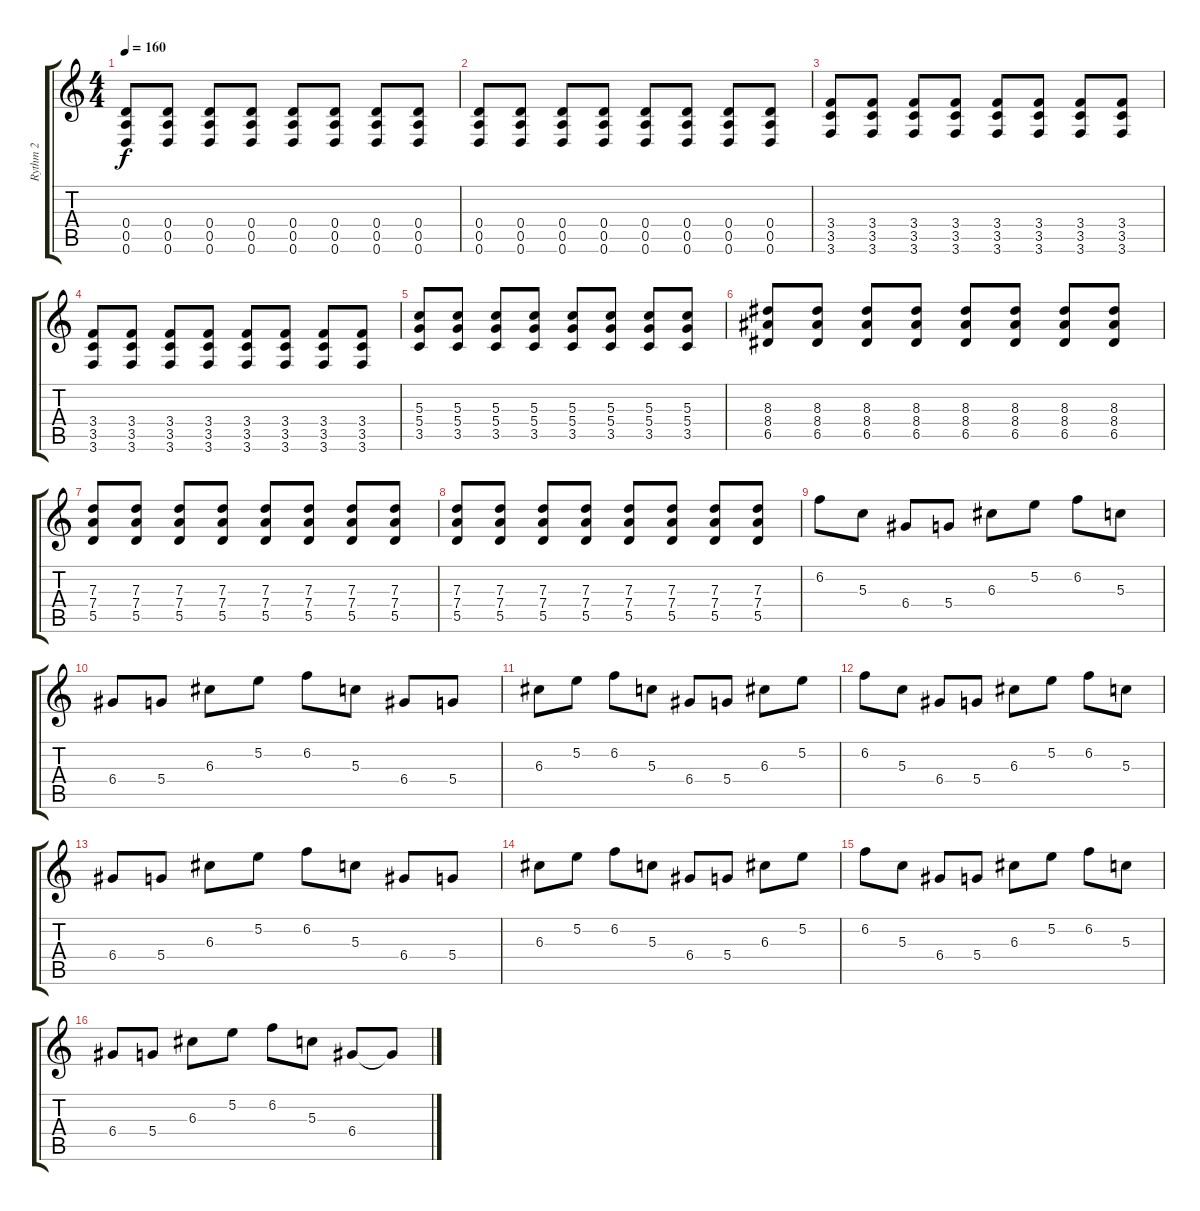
\track ("Rythm 2" "Rythm 2") {instrument distortionguitar}
\staff {score tabs}
\tuning (E4 B3 G3 D3 A2 D2) {hide}
\ts (4 4)
\tempo 160
\clef g2
\ks c
(0.4 0.5 0.6).8{dy f} (0.4 0.5 0.6).8 (0.4 0.5 0.6).8 (0.4 0.5 0.6).8 (0.4 0.5 0.6).8 (0.4 0.5 0.6).8 (0.4 0.5 0.6).8 (0.4 0.5 0.6).8 |
(0.4 0.5 0.6).8 (0.4 0.5 0.6).8 (0.4 0.5 0.6).8 (0.4 0.5 0.6).8 (0.4 0.5 0.6).8 (0.4 0.5 0.6).8 (0.4 0.5 0.6).8 (0.4 0.5 0.6).8 |
(3.4 3.5 3.6).8 (3.4 3.5 3.6).8 (3.4 3.5 3.6).8 (3.4 3.5 3.6).8 (3.4 3.5 3.6).8 (3.4 3.5 3.6).8 (3.4 3.5 3.6).8 (3.4 3.5 3.6).8 |
(3.4 3.5 3.6).8 (3.4 3.5 3.6).8 (3.4 3.5 3.6).8 (3.4 3.5 3.6).8 (3.4 3.5 3.6).8 (3.4 3.5 3.6).8 (3.4 3.5 3.6).8 (3.4 3.5 3.6).8 |
(5.3 5.4 3.5).8 (5.3 5.4 3.5).8 (5.3 5.4 3.5).8 (5.3 5.4 3.5).8 (5.3 5.4 3.5).8 (5.3 5.4 3.5).8 (5.3 5.4 3.5).8 (5.3 5.4 3.5).8 |
(8.3 8.4 6.5).8 (8.3 8.4 6.5).8 (8.3 8.4 6.5).8 (8.3 8.4 6.5).8 (8.3 8.4 6.5).8 (8.3 8.4 6.5).8 (8.3 8.4 6.5).8 (8.3 8.4 6.5).8 |
(7.3 7.4 5.5).8 (7.3 7.4 5.5).8 (7.3 7.4 5.5).8 (7.3 7.4 5.5).8 (7.3 7.4 5.5).8 (7.3 7.4 5.5).8 (7.3 7.4 5.5).8 (7.3 7.4 5.5).8 |
(7.3 7.4 5.5).8 (7.3 7.4 5.5).8 (7.3 7.4 5.5).8 (7.3 7.4 5.5).8 (7.3 7.4 5.5).8 (7.3 7.4 5.5).8 (7.3 7.4 5.5).8 (7.3 7.4 5.5).8 |
6.2.8 5.3.8 6.4.8 5.4.8 6.3.8 5.2.8 6.2.8 5.3.8 |
6.4.8 5.4.8 6.3.8 5.2.8 6.2.8 5.3.8 6.4.8 5.4.8 |
6.3.8 5.2.8 6.2.8 5.3.8 6.4.8 5.4.8 6.3.8 5.2.8 |
6.2.8 5.3.8 6.4.8 5.4.8 6.3.8 5.2.8 6.2.8 5.3.8 |
6.4.8 5.4.8 6.3.8 5.2.8 6.2.8 5.3.8 6.4.8 5.4.8 |
6.3.8 5.2.8 6.2.8 5.3.8 6.4.8 5.4.8 6.3.8 5.2.8 |
6.2.8 5.3.8 6.4.8 5.4.8 6.3.8 5.2.8 6.2.8 5.3.8 |
6.4.8 5.4.8 6.3.8 5.2.8 6.2.8 5.3.8 6.4.8 6.4{t}.8
